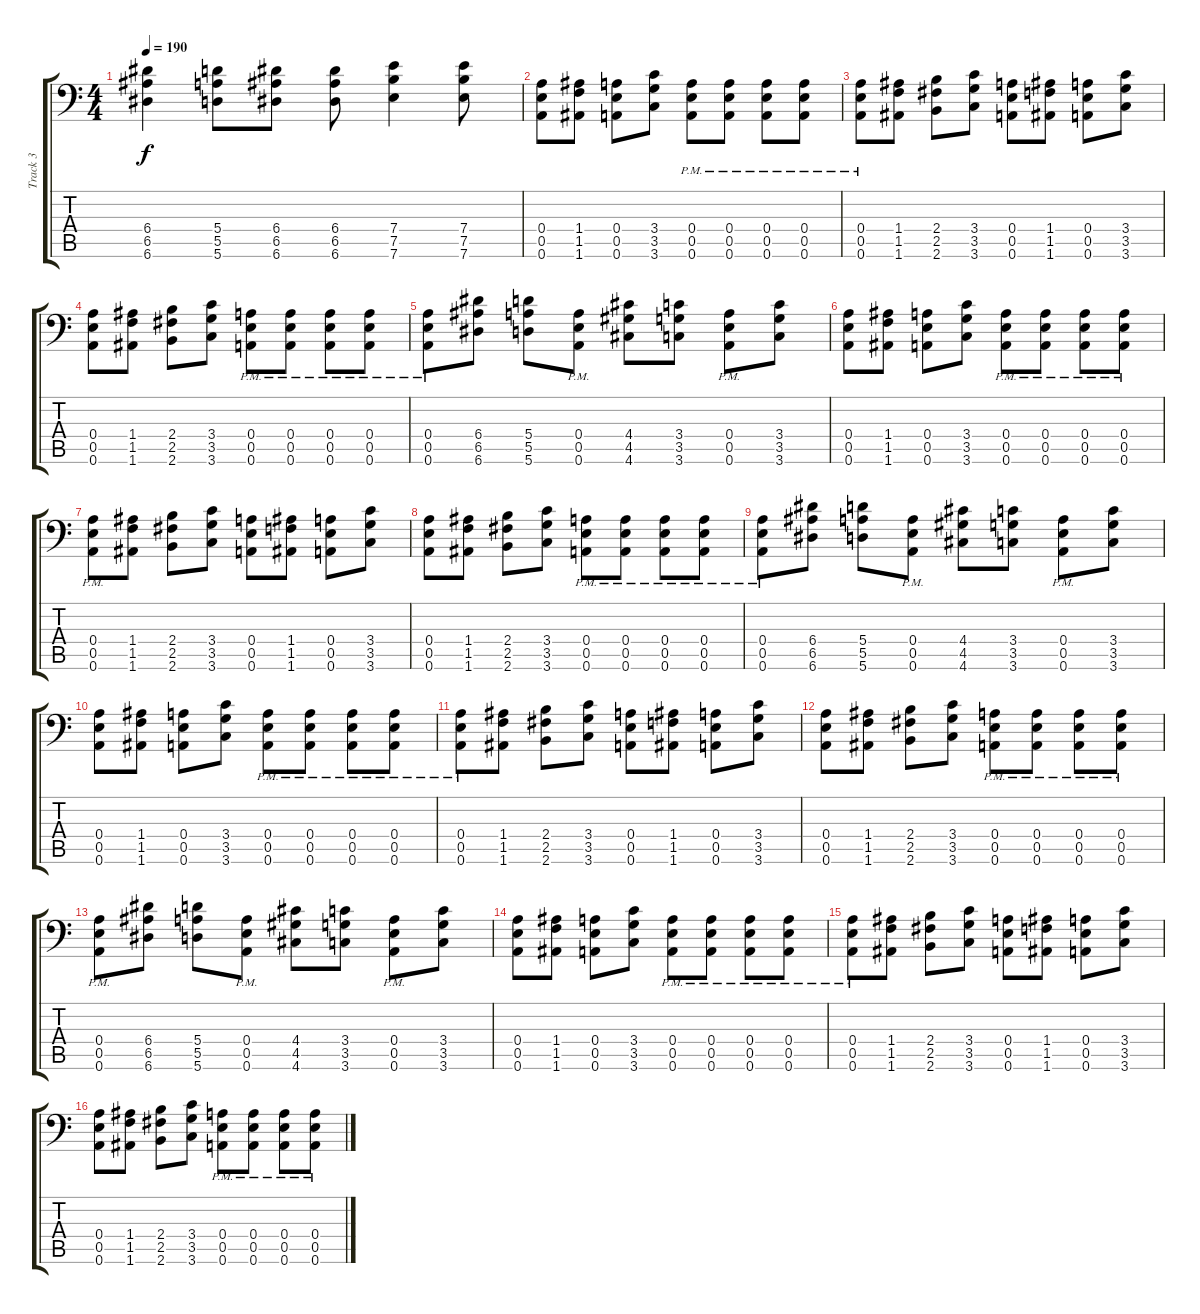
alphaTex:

\track ("Track 3" "Track 3") {instrument distortionguitar}
\staff {score tabs}
\tuning (B3 Gb3 D3 A2 E2 A1) {hide}
\ts (4 4)
\tempo 190
\clef f4
\ks c
(6.4 6.5 6.6).4{dy f} (5.4 5.5 5.6).8 (6.4 6.5 6.6).8 (6.4 6.5 6.6).8 (7.4 7.5 7.6).4 (7.4 7.5 7.6).8 |
(0.4 0.5 0.6).8 (1.4 1.5 1.6).8 (0.4 0.5 0.6).8 (3.4 3.5 3.6).8 (0.4{pm} 0.5{pm} 0.6{pm}).8 (0.4{pm} 0.5{pm} 0.6{pm}).8 (0.4{pm} 0.5{pm} 0.6{pm}).8 (0.4{pm} 0.5{pm} 0.6{pm}).8 |
(0.4{pm} 0.5{pm} 0.6{pm}).8 (1.4 1.5 1.6).8 (2.4 2.5 2.6).8 (3.4 3.5 3.6).8 (0.4 0.5 0.6).8 (1.4 1.5 1.6).8 (0.4 0.5 0.6).8 (3.4 3.5 3.6).8 |
(0.4 0.5 0.6).8 (1.4 1.5 1.6).8 (2.4 2.5 2.6).8 (3.4 3.5 3.6).8 (0.4{pm} 0.5{pm} 0.6{pm}).8 (0.4{pm} 0.5{pm} 0.6{pm}).8 (0.4{pm} 0.5{pm} 0.6{pm}).8 (0.4{pm} 0.5{pm} 0.6{pm}).8 |
(0.4{pm} 0.5{pm} 0.6{pm}).8 (6.4 6.5 6.6).8 (5.4 5.5 5.6).8 (0.4{pm} 0.5{pm} 0.6{pm}).8 (4.4 4.5 4.6).8 (3.4 3.5 3.6).8 (0.4{pm} 0.5{pm} 0.6{pm}).8 (3.4 3.5 3.6).8 |
(0.4 0.5 0.6).8 (1.4 1.5 1.6).8 (0.4 0.5 0.6).8 (3.4 3.5 3.6).8 (0.4{pm} 0.5{pm} 0.6{pm}).8 (0.4{pm} 0.5{pm} 0.6{pm}).8 (0.4{pm} 0.5{pm} 0.6{pm}).8 (0.4{pm} 0.5{pm} 0.6{pm}).8 |
(0.4{pm} 0.5{pm} 0.6{pm}).8 (1.4 1.5 1.6).8 (2.4 2.5 2.6).8 (3.4 3.5 3.6).8 (0.4 0.5 0.6).8 (1.4 1.5 1.6).8 (0.4 0.5 0.6).8 (3.4 3.5 3.6).8 |
(0.4 0.5 0.6).8 (1.4 1.5 1.6).8 (2.4 2.5 2.6).8 (3.4 3.5 3.6).8 (0.4{pm} 0.5{pm} 0.6{pm}).8 (0.4{pm} 0.5{pm} 0.6{pm}).8 (0.4{pm} 0.5{pm} 0.6{pm}).8 (0.4{pm} 0.5{pm} 0.6{pm}).8 |
(0.4{pm} 0.5{pm} 0.6{pm}).8 (6.4 6.5 6.6).8 (5.4 5.5 5.6).8 (0.4{pm} 0.5{pm} 0.6{pm}).8 (4.4 4.5 4.6).8 (3.4 3.5 3.6).8 (0.4{pm} 0.5{pm} 0.6{pm}).8 (3.4 3.5 3.6).8 |
(0.4 0.5 0.6).8 (1.4 1.5 1.6).8 (0.4 0.5 0.6).8 (3.4 3.5 3.6).8 (0.4{pm} 0.5{pm} 0.6{pm}).8 (0.4{pm} 0.5{pm} 0.6{pm}).8 (0.4{pm} 0.5{pm} 0.6{pm}).8 (0.4{pm} 0.5{pm} 0.6{pm}).8 |
(0.4{pm} 0.5{pm} 0.6{pm}).8 (1.4 1.5 1.6).8 (2.4 2.5 2.6).8 (3.4 3.5 3.6).8 (0.4 0.5 0.6).8 (1.4 1.5 1.6).8 (0.4 0.5 0.6).8 (3.4 3.5 3.6).8 |
(0.4 0.5 0.6).8 (1.4 1.5 1.6).8 (2.4 2.5 2.6).8 (3.4 3.5 3.6).8 (0.4{pm} 0.5{pm} 0.6{pm}).8 (0.4{pm} 0.5{pm} 0.6{pm}).8 (0.4{pm} 0.5{pm} 0.6{pm}).8 (0.4{pm} 0.5{pm} 0.6{pm}).8 |
(0.4{pm} 0.5{pm} 0.6{pm}).8 (6.4 6.5 6.6).8 (5.4 5.5 5.6).8 (0.4{pm} 0.5{pm} 0.6{pm}).8 (4.4 4.5 4.6).8 (3.4 3.5 3.6).8 (0.4{pm} 0.5{pm} 0.6{pm}).8 (3.4 3.5 3.6).8 |
(0.4 0.5 0.6).8 (1.4 1.5 1.6).8 (0.4 0.5 0.6).8 (3.4 3.5 3.6).8 (0.4{pm} 0.5{pm} 0.6{pm}).8 (0.4{pm} 0.5{pm} 0.6{pm}).8 (0.4{pm} 0.5{pm} 0.6{pm}).8 (0.4{pm} 0.5{pm} 0.6{pm}).8 |
(0.4{pm} 0.5{pm} 0.6{pm}).8 (1.4 1.5 1.6).8 (2.4 2.5 2.6).8 (3.4 3.5 3.6).8 (0.4 0.5 0.6).8 (1.4 1.5 1.6).8 (0.4 0.5 0.6).8 (3.4 3.5 3.6).8 |
(0.4 0.5 0.6).8 (1.4 1.5 1.6).8 (2.4 2.5 2.6).8 (3.4 3.5 3.6).8 (0.4{pm} 0.5{pm} 0.6{pm}).8 (0.4{pm} 0.5{pm} 0.6{pm}).8 (0.4{pm} 0.5{pm} 0.6{pm}).8 (0.4{pm} 0.5{pm} 0.6{pm}).8
